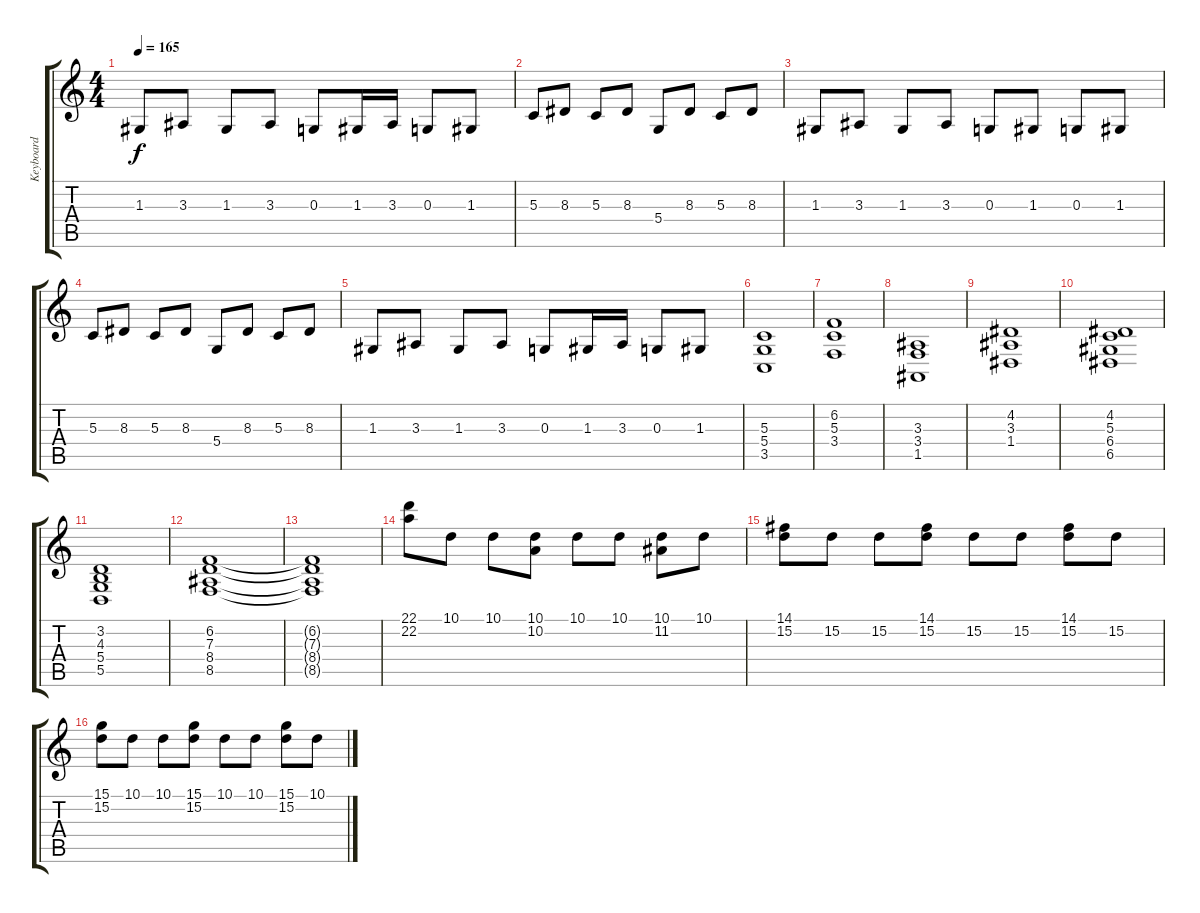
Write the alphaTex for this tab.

\track ("Keyboard" "Keyboard") {instrument harpsichord}
\staff {score tabs}
\tuning (E4 B3 G3 D3 A2 E2) {hide}
\ts (4 4)
\tempo 165
\clef g2
\ks c
1.3.8{dy f} 3.3.8 1.3.8 3.3.8 0.3.8 1.3.16 3.3.16 0.3.8 1.3.8 |
5.3.8 8.3.8 5.3.8 8.3.8 5.4.8 8.3.8 5.3.8 8.3.8 |
1.3.8 3.3.8 1.3.8 3.3.8 0.3.8 1.3.8 0.3.8 1.3.8 |
5.3.8 8.3.8 5.3.8 8.3.8 5.4.8 8.3.8 5.3.8 8.3.8 |
1.3.8 3.3.8 1.3.8 3.3.8 0.3.8 1.3.16 3.3.16 0.3.8 1.3.8 |
(5.3 5.4 3.5).1{instrument churchorgan} |
(6.2 5.3 3.4).1 |
(3.3 3.4 1.5).1 |
(4.2 3.3 1.4).1 |
(4.2 5.3 6.4 6.5).1 |
(3.2 4.3 5.4 5.5).1 |
(6.2 7.3 8.4 8.5).1 |
(6.2{t} 7.3{t} 8.4{t} 8.5{t}).1 |
(22.1 22.2).8{volume 15 instrument brightacousticpiano} 10.1.8 10.1.8 (10.1 10.2).8 10.1.8 10.1.8 (10.1 11.2).8 10.1.8 |
(14.1 15.2).8 15.2.8 15.2.8 (14.1 15.2).8 15.2.8 15.2.8 (14.1 15.2).8 15.2.8 |
(15.1 15.2).8 10.1.8 10.1.8 (15.1 15.2).8 10.1.8 10.1.8 (15.1 15.2).8 10.1.8
